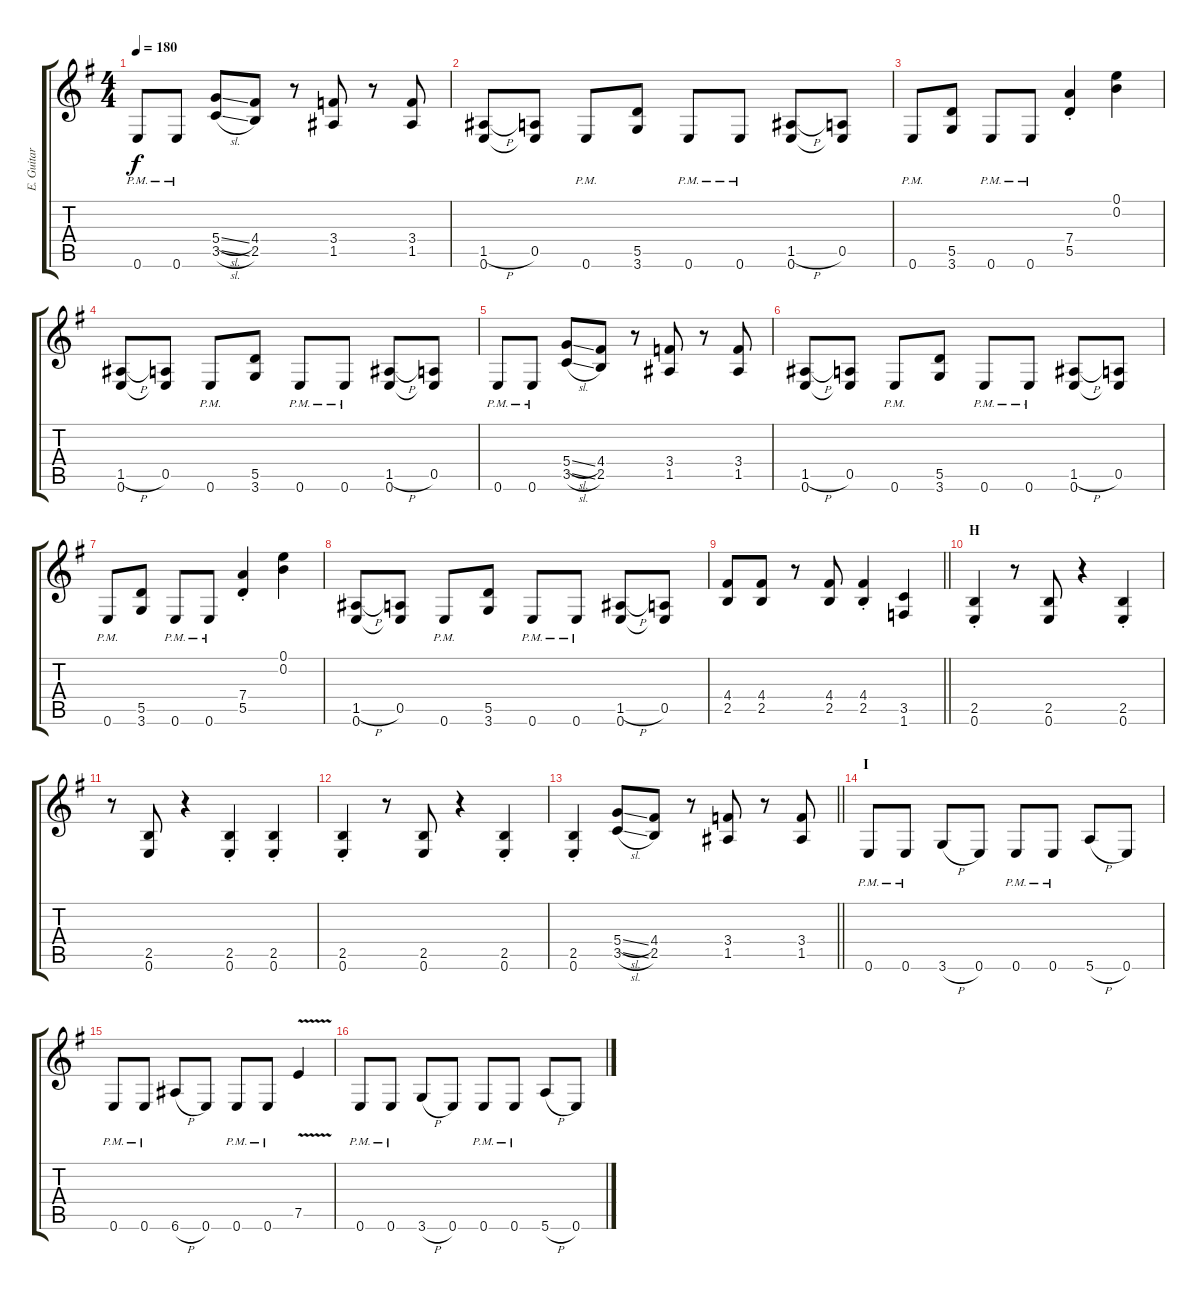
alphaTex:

\track ("E. Guitar II" "E. Guitar ") {instrument overdrivenguitar}
\staff {score tabs}
\tuning (E4 B3 G3 D3 A2 E2) {hide}
\ts (4 4)
\tempo 180
\clef g2
\ks g
0.6{pm}.8{dy f} 0.6{pm}.8 (5.4{sl} 3.5{sl}).8 (4.4 2.5).8 r.8 (3.4 1.5).8 r.8 (3.4 1.5).8 |
(1.5{h} 0.6).8 (0.5 0.6{t}).8 0.6{pm}.8 (5.5 3.6).8 0.6{pm}.8 0.6{pm}.8 (1.5{h} 0.6).8 (0.5 0.6{t}).8 |
0.6{pm}.8 (5.5 3.6).8 0.6{pm}.8 0.6{pm}.8 (7.4{st} 5.5{st}).4 (0.1 0.2).4 |
(1.5{h} 0.6).8 (0.5 0.6{t}).8 0.6{pm}.8 (5.5 3.6).8 0.6{pm}.8 0.6{pm}.8 (1.5{h} 0.6).8 (0.5 0.6{t}).8 |
0.6{pm}.8 0.6{pm}.8 (5.4{sl} 3.5{sl}).8 (4.4 2.5).8 r.8 (3.4 1.5).8 r.8 (3.4 1.5).8 |
(1.5{h} 0.6).8 (0.5 0.6{t}).8 0.6{pm}.8 (5.5 3.6).8 0.6{pm}.8 0.6{pm}.8 (1.5{h} 0.6).8 (0.5 0.6{t}).8 |
0.6{pm}.8 (5.5 3.6).8 0.6{pm}.8 0.6{pm}.8 (7.4{st} 5.5{st}).4 (0.1 0.2).4 |
(1.5{h} 0.6).8 (0.5 0.6{t}).8 0.6{pm}.8 (5.5 3.6).8 0.6{pm}.8 0.6{pm}.8 (1.5{h} 0.6).8 (0.5 0.6{t}).8 |
\barLineRight lightlight
(4.4 2.5).8 (4.4 2.5).8 r.8 (4.4 2.5).8 (4.4{st} 2.5{st}).4 (3.5 1.6).4 |
\section ("" "H")
(2.5{st} 0.6{st}).4 r.8 (2.5 0.6).8 r.4 (2.5{st} 0.6{st}).4 |
r.8 (2.5 0.6).8 r.4 (2.5{st} 0.6{st}).4 (2.5{st} 0.6{st}).4 |
(2.5{st} 0.6{st}).4 r.8 (2.5 0.6).8 r.4 (2.5{st} 0.6{st}).4 |
\barLineRight lightlight
(2.5{st} 0.6{st}).4 (5.4{sl} 3.5{sl}).8 (4.4 2.5).8 r.8 (3.4 1.5).8 r.8 (3.4 1.5).8 |
\section ("" "I")
0.6{pm}.8 0.6{pm}.8 3.6{h}.8 0.6.8 0.6{pm}.8 0.6{pm}.8 5.6{h}.8 0.6.8 |
0.6{pm}.8 0.6{pm}.8 6.6{h}.8 0.6.8 0.6{pm}.8 0.6{pm}.8 7.5{v}.4 |
0.6{pm}.8 0.6{pm}.8 3.6{h}.8 0.6.8 0.6{pm}.8 0.6{pm}.8 5.6{h}.8 0.6.8
